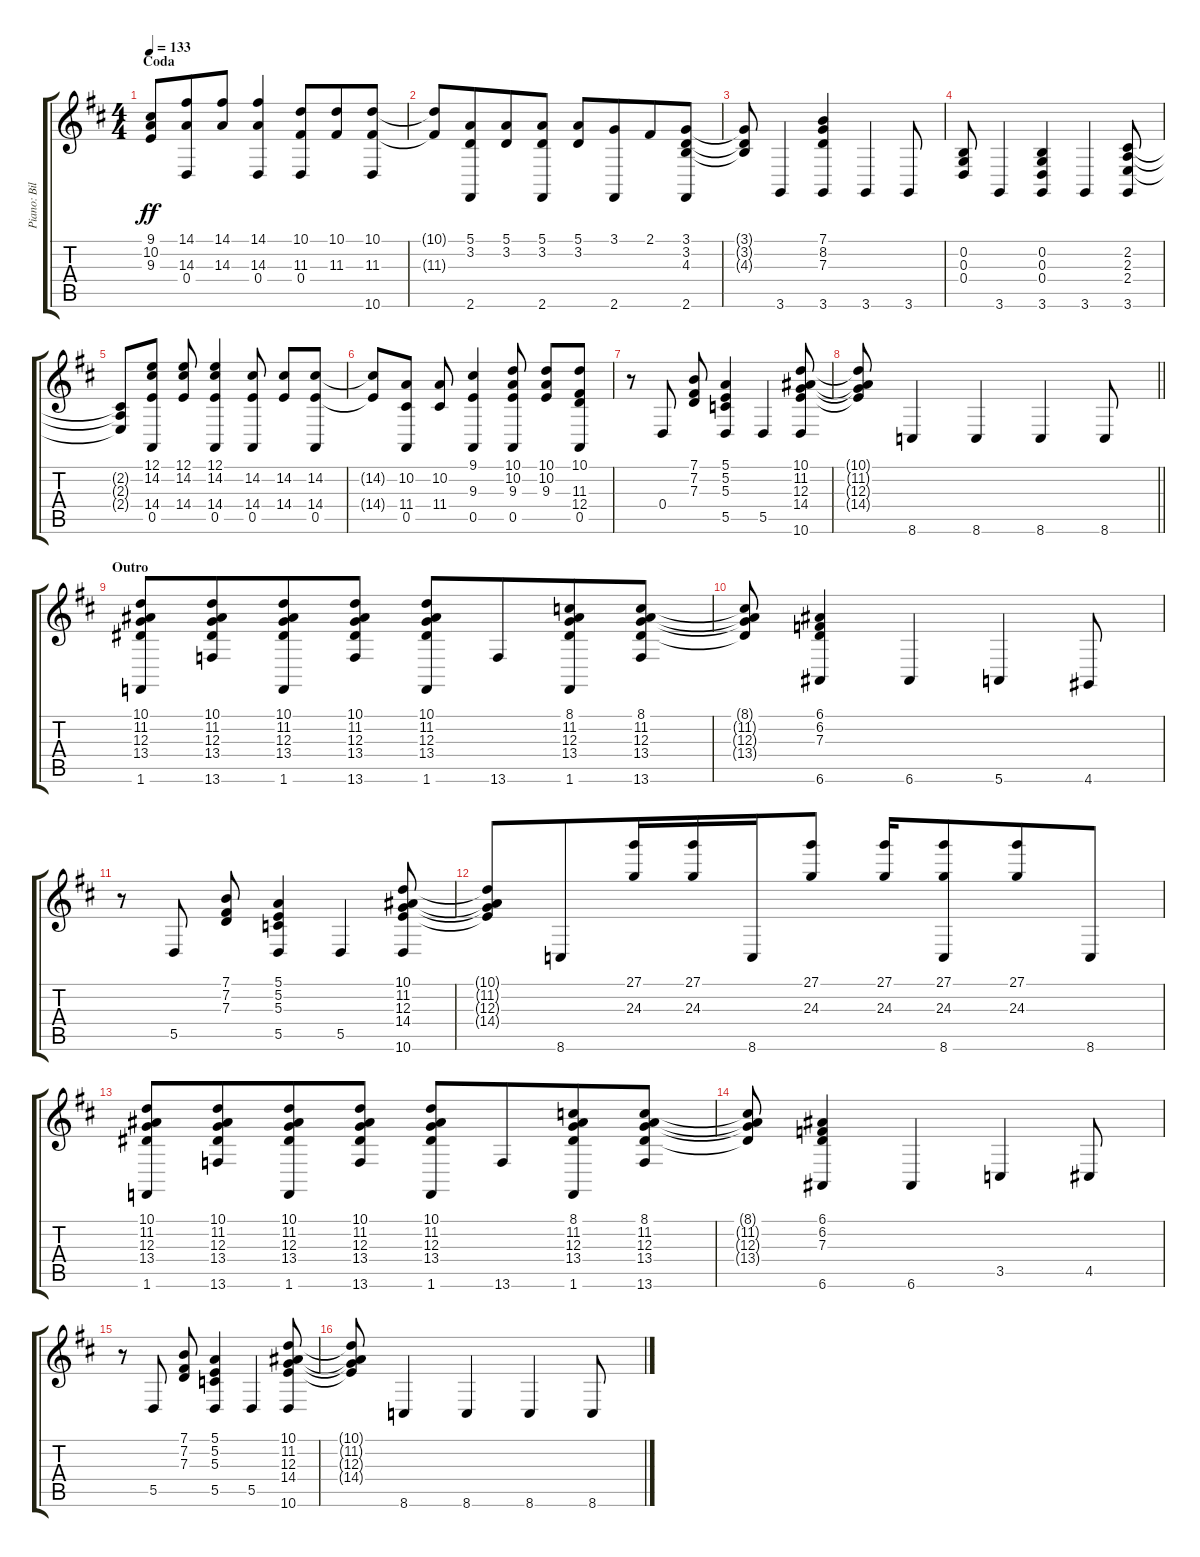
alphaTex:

\track ("Piano: Billy" "Piano: Bil") {instrument acousticgrandpiano}
\staff {score tabs}
\tuning (E4 B3 G3 D3 A2 E2) {hide}
\ts (4 4)
\section ("" "Coda")
\tempo 133
\clef g2
\ks d
(9.1{t} 10.2{t} 9.3{t}).8{dy ff} (14.1 14.3 0.4).8{beam merge} (14.1 14.3).8 (14.1 14.3 0.4).4 (10.1 11.3 0.4).8{beam merge} (10.1 11.3).8 (10.1 11.3 10.6).8 |
(10.1{t} 11.3{t}).8 (5.1 3.2 2.6).8{beam merge} (5.1 3.2).8 (5.1 3.2 2.6).8 (5.1 3.2).8 (3.1 2.6).8{beam merge} 2.1.8 (3.1 3.2 4.3 2.6).8 |
(3.1{t} 3.2{t} 4.3{t}).8 3.6.4 (7.1 8.2 7.3 3.6).4 3.6.4 3.6.8 |
(0.2 0.3 0.4).8 3.6.4 (0.2 0.3 0.4 3.6).4 3.6.4 (2.2 2.3 2.4 3.6).8 |
(2.2{t} 2.3{t} 2.4{t}).8 (12.1 14.2 14.4 0.5).8 (12.1 14.2 14.4).8 (12.1 14.2 14.4 0.5).4 (14.2 14.4 0.5).8 (14.2 14.4).8 (14.2 14.4 0.5).8 |
(14.2{t} 14.4{t}).8 (10.2 11.4 0.5).8 (10.2 11.4).8 (9.1 9.3 0.5).4 (10.1 10.2 9.3 0.5).8 (10.1 10.2 9.3).8 (10.1 11.3 12.4 0.5).8 |
r.8 0.4.8 (7.1 7.2 7.3).8 (5.1 5.2 5.3 5.5).4 5.5.4 (10.1 11.2 12.3 14.4 10.6).8 |
\barLineRight lightlight
(10.1{t} 11.2{t} 12.3{t} 14.4{t}).8 8.6.4 8.6.4 8.6.4 8.6.8 |
\section ("" "Outro")
(10.1 11.2 12.3 13.4 1.6).8 (10.1 11.2 12.3 13.4 13.6).8{beam merge} (10.1 11.2 12.3 13.4 1.6).8 (10.1 11.2 12.3 13.4 13.6).8 (10.1 11.2 12.3 13.4 1.6).8 13.6.8{beam merge} (8.1 11.2 12.3 13.4 1.6).8 (8.1 11.2 12.3 13.4 13.6).8 |
(8.1{t} 11.2{t} 12.3{t} 13.4{t}).8 (6.1 6.2 7.3 6.6).4 6.6.4 5.6.4 4.6.8 |
r.8 5.5.8 (7.1 7.2 7.3).8 (5.1 5.2 5.3 5.5).4 5.5.4 (10.1 11.2 12.3 14.4 10.6).8 |
(10.1{t} 11.2{t} 12.3{t} 14.4{t}).8 8.6.8{beam merge} (27.1 24.3).16 (27.1 24.3).16 8.6.16 (27.1 24.3).8 (27.1 24.3).16 (27.1 24.3 8.6).8{beam merge} (27.1 24.3).8 8.6.8 |
(10.1 11.2 12.3 13.4 1.6).8 (10.1 11.2 12.3 13.4 13.6).8{beam merge} (10.1 11.2 12.3 13.4 1.6).8 (10.1 11.2 12.3 13.4 13.6).8 (10.1 11.2 12.3 13.4 1.6).8 13.6.8{beam merge} (8.1 11.2 12.3 13.4 1.6).8 (8.1 11.2 12.3 13.4 13.6).8 |
(8.1{t} 11.2{t} 12.3{t} 13.4{t}).8 (6.1 6.2 7.3 6.6).4 6.6.4 3.5.4 4.5.8 |
r.8 5.5.8 (7.1 7.2 7.3).8 (5.1 5.2 5.3 5.5).4 5.5.4 (10.1 11.2 12.3 14.4 10.6).8 |
(10.1{t} 11.2{t} 12.3{t} 14.4{t}).8 8.6.4 8.6.4 8.6.4 8.6.8
